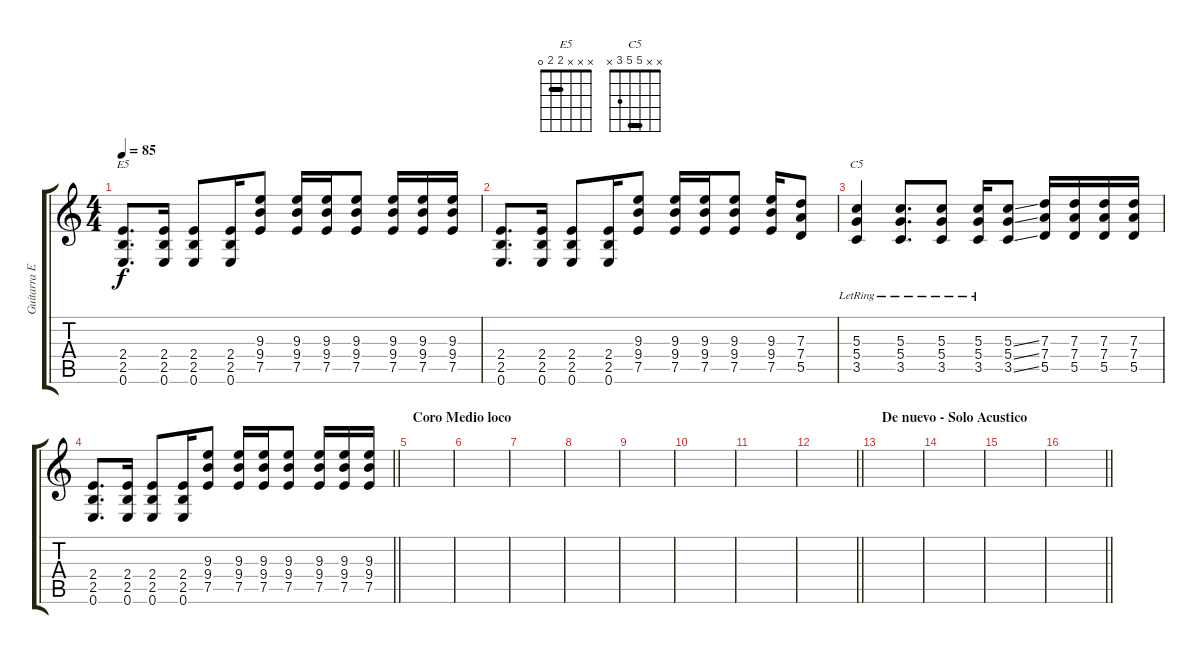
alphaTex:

\track ("Guitarra Extra" "Guitarra E") {instrument distortionguitar}
\staff {score tabs}
\tuning (E4 B3 G3 D3 A2 E2) {hide}
\chord ("E5" x x x 2 2 0) {barre 2}
\chord ("C5" x x 5 5 3 x) {barre 5}
\ts (4 4)
\tempo 85
\clef g2
\ks c
(2.4 2.5 0.6).8{d ch "E5" dy f} (2.4 2.5 0.6).16 (2.4 2.5 0.6).8 (2.4 2.5 0.6).16 (9.3 9.4 7.5).8 (9.3 9.4 7.5).16 (9.3 9.4 7.5).16 (9.3 9.4 7.5).8 (9.3 9.4 7.5).16 (9.3 9.4 7.5).16 (9.3 9.4 7.5).16 |
(2.4 2.5 0.6).8{d} (2.4 2.5 0.6).16 (2.4 2.5 0.6).8 (2.4 2.5 0.6).16 (9.3 9.4 7.5).8 (9.3 9.4 7.5).16 (9.3 9.4 7.5).16 (9.3 9.4 7.5).8 (9.3 9.4 7.5).16 (7.3 7.4 5.5).8 |
(5.3{lr} 5.4 3.5).4{ch "C5"} (5.3{lr} 5.4 3.5).8{d} (5.3{lr} 5.4 3.5).8 (5.3{lr} 5.4 3.5).16 (5.3{ss} 5.4{ss} 3.5{ss}).8 (7.3 7.4 5.5).16 (7.3 7.4 5.5).16 (7.3 7.4 5.5).16 (7.3 7.4 5.5).16 |
\barLineRight lightlight
(2.4 2.5 0.6).8{d} (2.4 2.5 0.6).16 (2.4 2.5 0.6).8 (2.4 2.5 0.6).16 (9.3 9.4 7.5).8 (9.3 9.4 7.5).16 (9.3 9.4 7.5).16 (9.3 9.4 7.5).8 (9.3 9.4 7.5).16 (9.3 9.4 7.5).16 (9.3 9.4 7.5).16 |
\section ("" "Coro Medio loco")
|
|
|
|
|
|
|
\barLineRight lightlight
|
\section ("" "De nuevo - Solo Acustico")
|
|
|
\barLineRight lightlight
